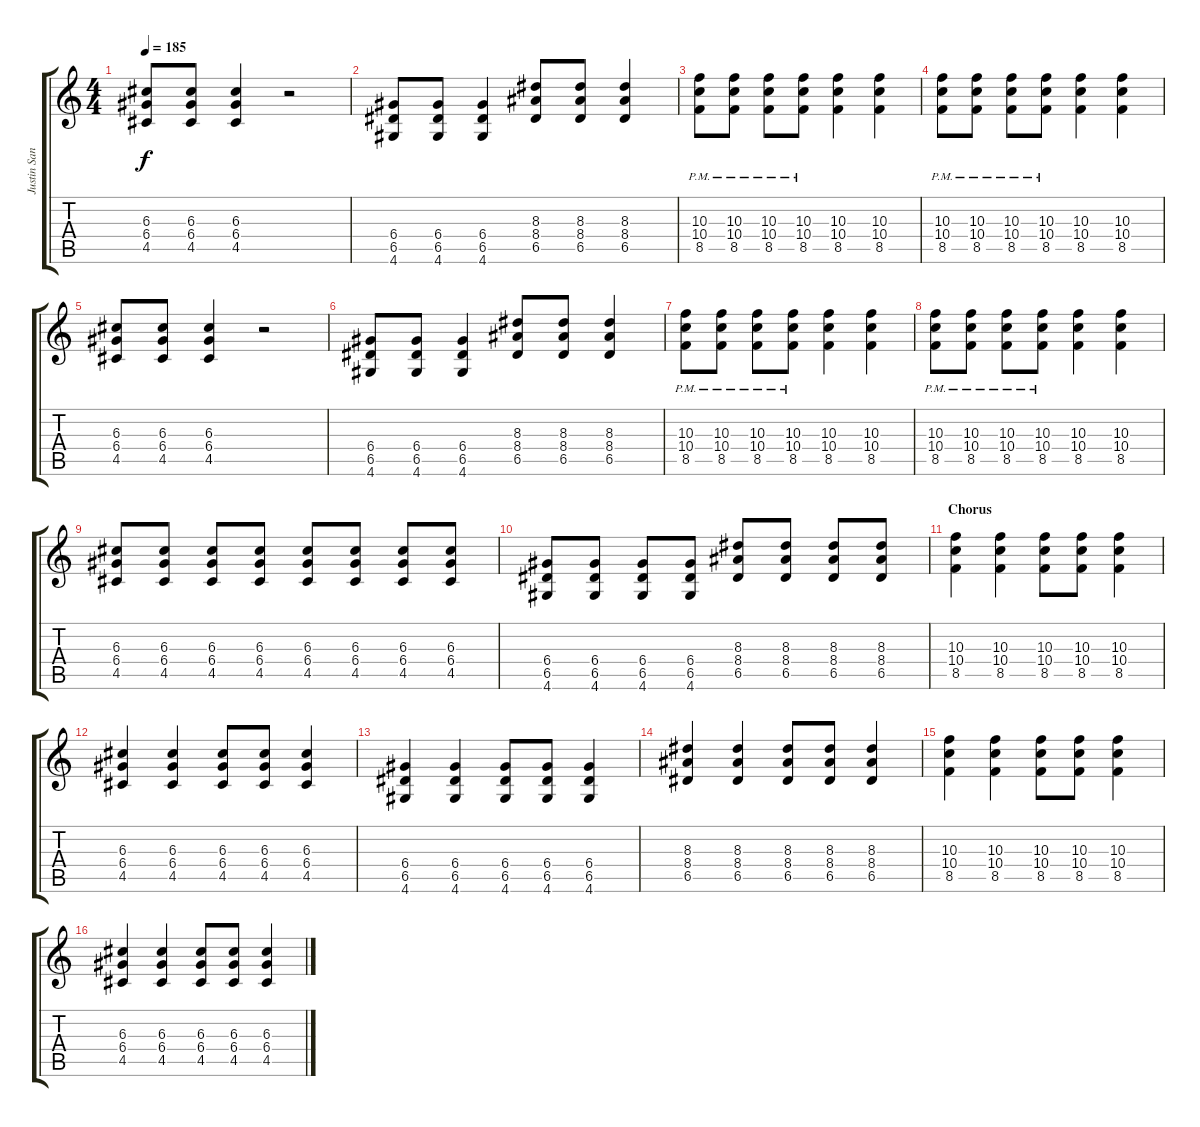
\track ("Justin Sane" "Justin San") {instrument distortionguitar}
\staff {score tabs}
\tuning (E4 B3 G3 D3 A2 E2) {hide}
\ts (4 4)
\tempo 185
\clef g2
\ks c
(6.3 6.4 4.5).8{dy f} (6.3 6.4 4.5).8 (6.3 6.4 4.5).4 r.2 |
(6.4 6.5 4.6).8 (6.4 6.5 4.6).8 (6.4 6.5 4.6).4 (8.3 8.4 6.5).8 (8.3 8.4 6.5).8 (8.3 8.4 6.5).4 |
(10.3{pm} 10.4{pm} 8.5{pm}).8 (10.3{pm} 10.4{pm} 8.5{pm}).8 (10.3{pm} 10.4{pm} 8.5{pm}).8 (10.3{pm} 10.4{pm} 8.5{pm}).8 (10.3 10.4 8.5).4 (10.3 10.4 8.5).4 |
(10.3{pm} 10.4{pm} 8.5{pm}).8 (10.3{pm} 10.4{pm} 8.5{pm}).8 (10.3{pm} 10.4{pm} 8.5{pm}).8 (10.3{pm} 10.4{pm} 8.5{pm}).8 (10.3 10.4 8.5).4 (10.3 10.4 8.5).4 |
(6.3 6.4 4.5).8 (6.3 6.4 4.5).8 (6.3 6.4 4.5).4 r.2 |
(6.4 6.5 4.6).8 (6.4 6.5 4.6).8 (6.4 6.5 4.6).4 (8.3 8.4 6.5).8 (8.3 8.4 6.5).8 (8.3 8.4 6.5).4 |
(10.3{pm} 10.4{pm} 8.5{pm}).8 (10.3{pm} 10.4{pm} 8.5{pm}).8 (10.3{pm} 10.4{pm} 8.5{pm}).8 (10.3{pm} 10.4{pm} 8.5{pm}).8 (10.3 10.4 8.5).4 (10.3 10.4 8.5).4 |
(10.3{pm} 10.4{pm} 8.5{pm}).8 (10.3{pm} 10.4{pm} 8.5{pm}).8 (10.3{pm} 10.4{pm} 8.5{pm}).8 (10.3{pm} 10.4{pm} 8.5{pm}).8 (10.3 10.4 8.5).4 (10.3 10.4 8.5).4 |
(6.3 6.4 4.5).8 (6.3 6.4 4.5).8 (6.3 6.4 4.5).8 (6.3 6.4 4.5).8 (6.3 6.4 4.5).8 (6.3 6.4 4.5).8 (6.3 6.4 4.5).8 (6.3 6.4 4.5).8 |
(6.4 6.5 4.6).8 (6.4 6.5 4.6).8 (6.4 6.5 4.6).8 (6.4 6.5 4.6).8 (8.3 8.4 6.5).8 (8.3 8.4 6.5).8 (8.3 8.4 6.5).8 (8.3 8.4 6.5).8 |
\section ("" "Chorus")
(10.3 10.4 8.5).4 (10.3 10.4 8.5).4 (10.3 10.4 8.5).8 (10.3 10.4 8.5).8 (10.3 10.4 8.5).4 |
(6.3 6.4 4.5).4 (6.3 6.4 4.5).4 (6.3 6.4 4.5).8 (6.3 6.4 4.5).8 (6.3 6.4 4.5).4 |
(6.4 6.5 4.6).4 (6.4 6.5 4.6).4 (6.4 6.5 4.6).8 (6.4 6.5 4.6).8 (6.4 6.5 4.6).4 |
(8.3 8.4 6.5).4 (8.3 8.4 6.5).4 (8.3 8.4 6.5).8 (8.3 8.4 6.5).8 (8.3 8.4 6.5).4 |
(10.3 10.4 8.5).4 (10.3 10.4 8.5).4 (10.3 10.4 8.5).8 (10.3 10.4 8.5).8 (10.3 10.4 8.5).4 |
(6.3 6.4 4.5).4 (6.3 6.4 4.5).4 (6.3 6.4 4.5).8 (6.3 6.4 4.5).8 (6.3 6.4 4.5).4
